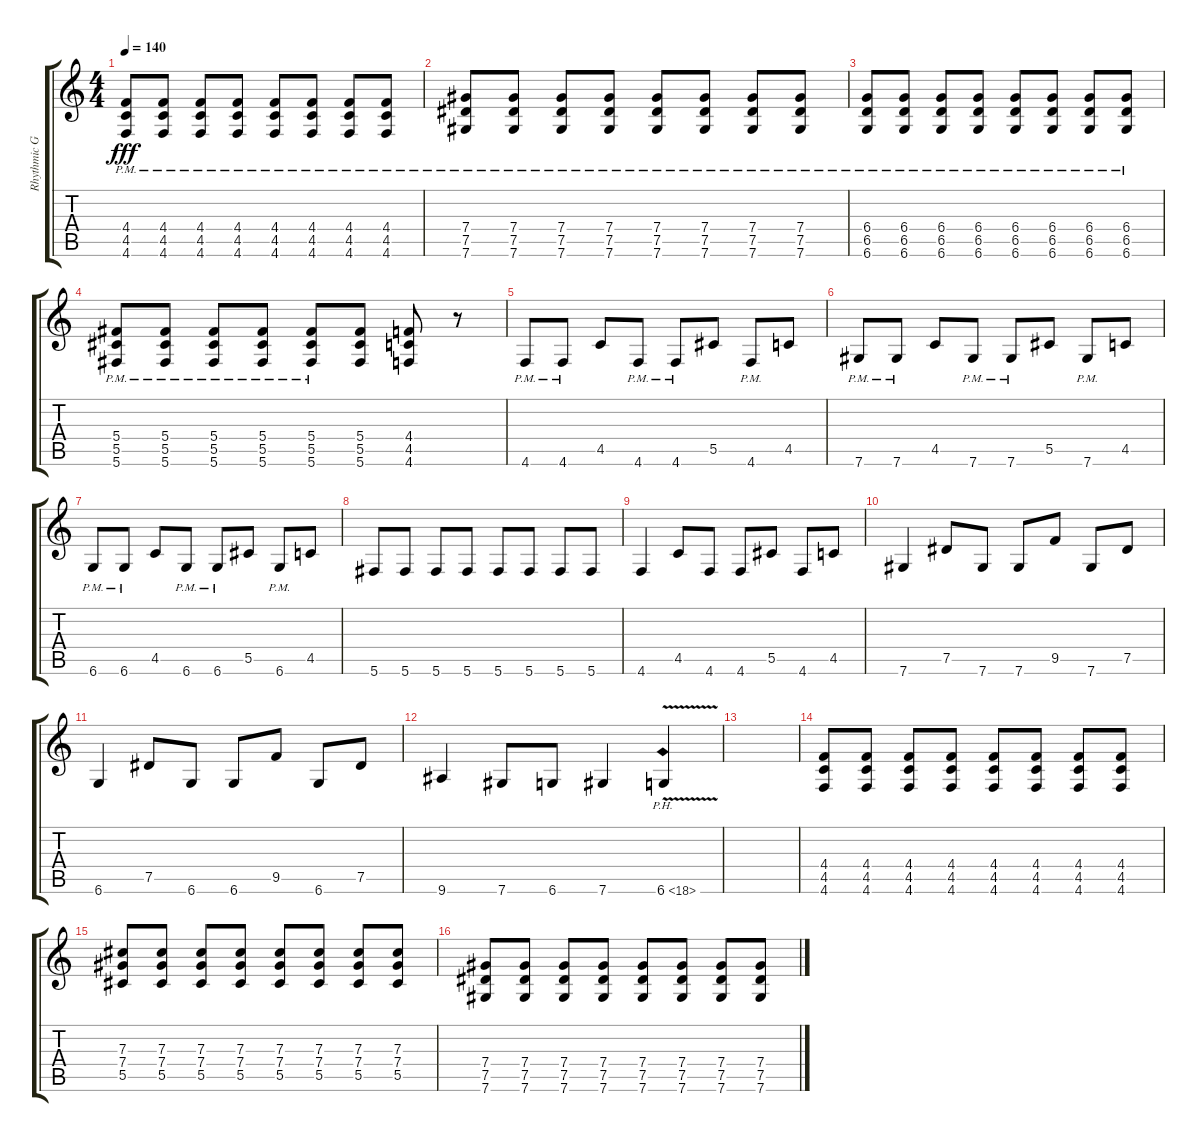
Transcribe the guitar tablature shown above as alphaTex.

\track ("Rhythmic Guitar" "Rhythmic G") {instrument overdrivenguitar}
\staff {score tabs}
\tuning (Eb4 Bb3 Gb3 Db3 Ab2 Db2) {hide}
\ts (4 4)
\tempo 140
\clef g2
\ks c
(4.4{pm} 4.5{pm} 4.6{pm}).8{dy fff} (4.4{pm} 4.5{pm} 4.6{pm}).8 (4.4{pm} 4.5{pm} 4.6{pm}).8 (4.4{pm} 4.5{pm} 4.6{pm}).8 (4.4{pm} 4.5{pm} 4.6{pm}).8 (4.4{pm} 4.5{pm} 4.6{pm}).8 (4.4{pm} 4.5{pm} 4.6{pm}).8 (4.4{pm} 4.5{pm} 4.6{pm}).8 |
(7.4{pm} 7.5{pm} 7.6{pm}).8 (7.4{pm} 7.5{pm} 7.6{pm}).8 (7.4{pm} 7.5{pm} 7.6{pm}).8 (7.4{pm} 7.5{pm} 7.6{pm}).8 (7.4{pm} 7.5{pm} 7.6{pm}).8 (7.4{pm} 7.5{pm} 7.6{pm}).8 (7.4{pm} 7.5{pm} 7.6{pm}).8 (7.4{pm} 7.5{pm} 7.6{pm}).8 |
(6.4{pm} 6.5{pm} 6.6{pm}).8 (6.4{pm} 6.5{pm} 6.6{pm}).8 (6.4{pm} 6.5{pm} 6.6{pm}).8 (6.4{pm} 6.5{pm} 6.6{pm}).8 (6.4{pm} 6.5{pm} 6.6{pm}).8 (6.4{pm} 6.5{pm} 6.6{pm}).8 (6.4{pm} 6.5{pm} 6.6{pm}).8 (6.4{pm} 6.5{pm} 6.6{pm}).8 |
(5.4{pm} 5.5{pm} 5.6{pm}).8 (5.4{pm} 5.5{pm} 5.6{pm}).8 (5.4{pm} 5.5{pm} 5.6{pm}).8 (5.4{pm} 5.5{pm} 5.6{pm}).8 (5.4{pm} 5.5{pm} 5.6{pm}).8 (5.4 5.5 5.6).8 (4.4 4.5 4.6).8 r.8 |
4.6{pm}.8 4.6{pm}.8 4.5.8 4.6{pm}.8 4.6{pm}.8 5.5.8 4.6{pm}.8 4.5.8 |
7.6{pm}.8 7.6{pm}.8 4.5.8 7.6{pm}.8 7.6{pm}.8 5.5.8 7.6{pm}.8 4.5.8 |
6.6{pm}.8 6.6{pm}.8 4.5.8 6.6{pm}.8 6.6{pm}.8 5.5.8 6.6{pm}.8 4.5.8 |
5.6.8 5.6.8 5.6.8 5.6.8 5.6.8 5.6.8 5.6.8 5.6.8 |
4.6.4 4.5.8 4.6.8 4.6.8 5.5.8 4.6.8 4.5.8 |
7.6.4 7.5.8 7.6.8 7.6.8 9.5.8 7.6.8 7.5.8 |
6.6.4 7.5.8 6.6.8 6.6.8 9.5.8 6.6.8 7.5.8 |
9.6.4 7.6.8 6.6.8 7.6.4 6.6{ph 12 v}.4 |
|
(4.4 4.5 4.6).8 (4.4 4.5 4.6).8 (4.4 4.5 4.6).8 (4.4 4.5 4.6).8 (4.4 4.5 4.6).8 (4.4 4.5 4.6).8 (4.4 4.5 4.6).8 (4.4 4.5 4.6).8 |
(7.3 7.4 5.5).8 (7.3 7.4 5.5).8 (7.3 7.4 5.5).8 (7.3 7.4 5.5).8 (7.3 7.4 5.5).8 (7.3 7.4 5.5).8 (7.3 7.4 5.5).8 (7.3 7.4 5.5).8 |
(7.4 7.5 7.6).8 (7.4 7.5 7.6).8 (7.4 7.5 7.6).8 (7.4 7.5 7.6).8 (7.4 7.5 7.6).8 (7.4 7.5 7.6).8 (7.4 7.5 7.6).8 (7.4 7.5 7.6).8
